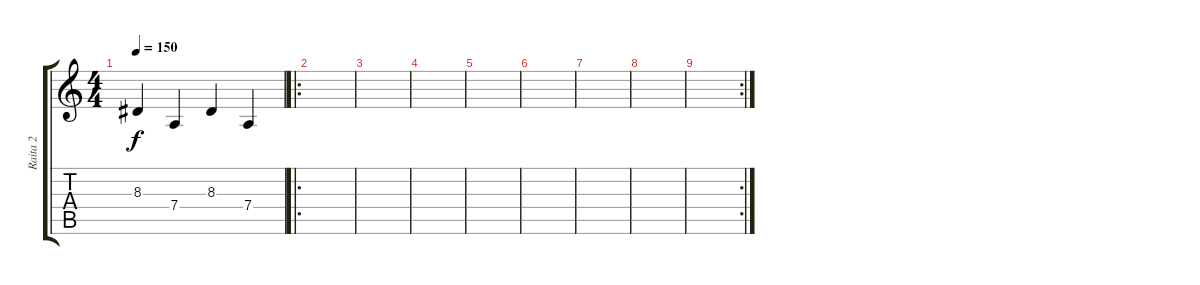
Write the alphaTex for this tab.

\track ("Raita 2" "Raita 2") {instrument acousticgrandpiano}
\staff {score tabs}
\tuning (E4 B3 G3 D3 A2 E2) {hide}
\ts (4 4)
\tempo 150
\clef g2
\ks c
8.3.4{dy f} 7.4.4 8.3.4 7.4.4 |
\ro
|
|
|
|
|
|
|
\rc 2
